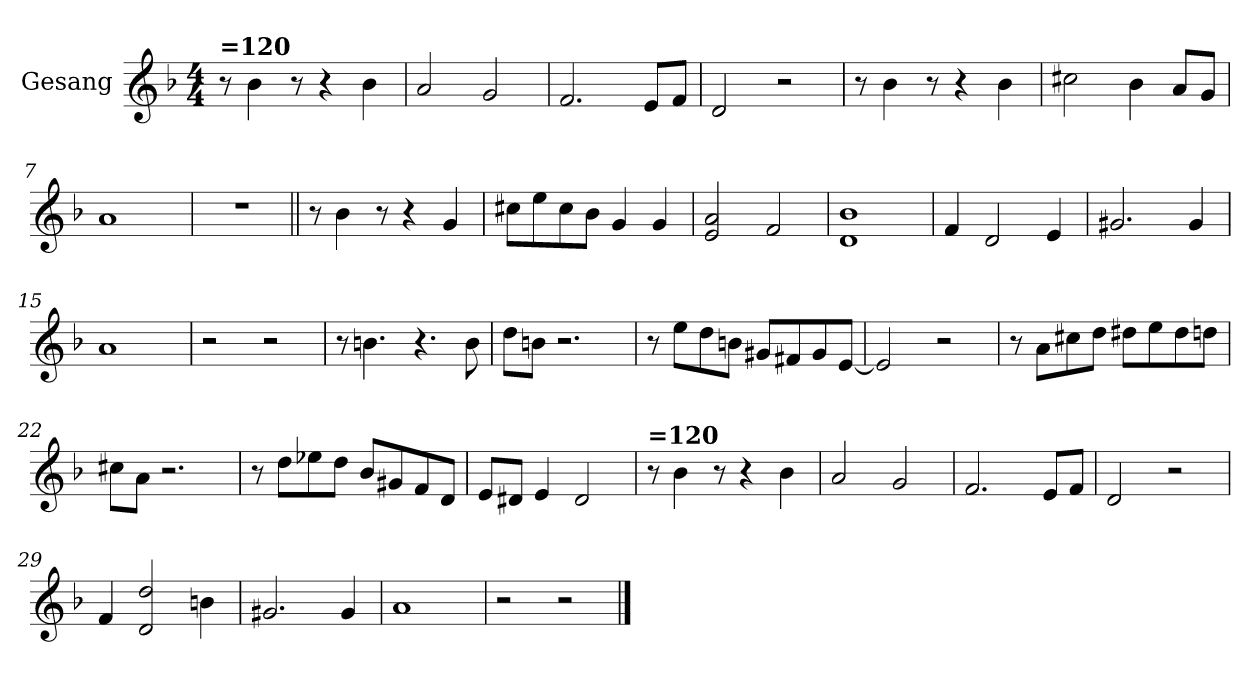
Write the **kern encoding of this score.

**kern
*part1
*staff1
*I"Gesang
*clefG2
*k[b-]
*d:
*M4/4
=1
!LO:TX:a:B:t==120
8r
4b-\
8r
4r
4b-\
=2
2a/
2g/
=3
2.f/
8e/L
8f/J
=4
2d/
2r
!!LO:LB:g=z
=5
8r
4b-\
8r
4r
4b-\
=6
2cc#X\
4b-\
8a/L
8g/J
=7
1a
=8
1r
!!LO:LB:g=z
=9||
8r
4b-\
8r
4r
4g/
=10
8cc#X\L
8ee\
8cc#\
8b-\J
4g/
4g/
=11
2e/ 2a/
2f/
=12
1d 1b-
!!LO:LB:g=z
=13
4f/
2d/
4e/
=14
2.g#X/
4g#/
=15
1a
=16
2r
2r
!!LO:LB:g=z
=17!
8r
4.bn\
4.r
8b\
=18
8dd\L
8bn\J
2.r
=19
8r
8ee\L
8dd\
8bn\J
8g#X/L
8f#X/
8g#/
[8e/J
=20
2e/]
2r
!!LO:LB:g=z
=21
8r
8a\L
8cc#X\
8dd\J
8dd#X\L
8ee\
8dd#\
8ddn\J
=22
8cc#X\L
8a\J
2.r
=23
8r
8dd\L
8ee-X\
8dd\J
8b-/L
8g#X/
8f/
8d/J
=24
8e/L
8d#X/J
4e/
2d#/
!!LO:LB:g=z
=25!
!LO:TX:a:B:t==120
8r
4b-\
8r
4r
4b-\
=26
2a/
2g/
=27
2.f/
8e/L
8f/J
=28
2d/
2r
!!LO:LB:g=z
=29
4f/
2d/ 2dd/
4bn\
=30
2.g#X/
4g#/
=31
1a
=32
2r
2r
==
*-
